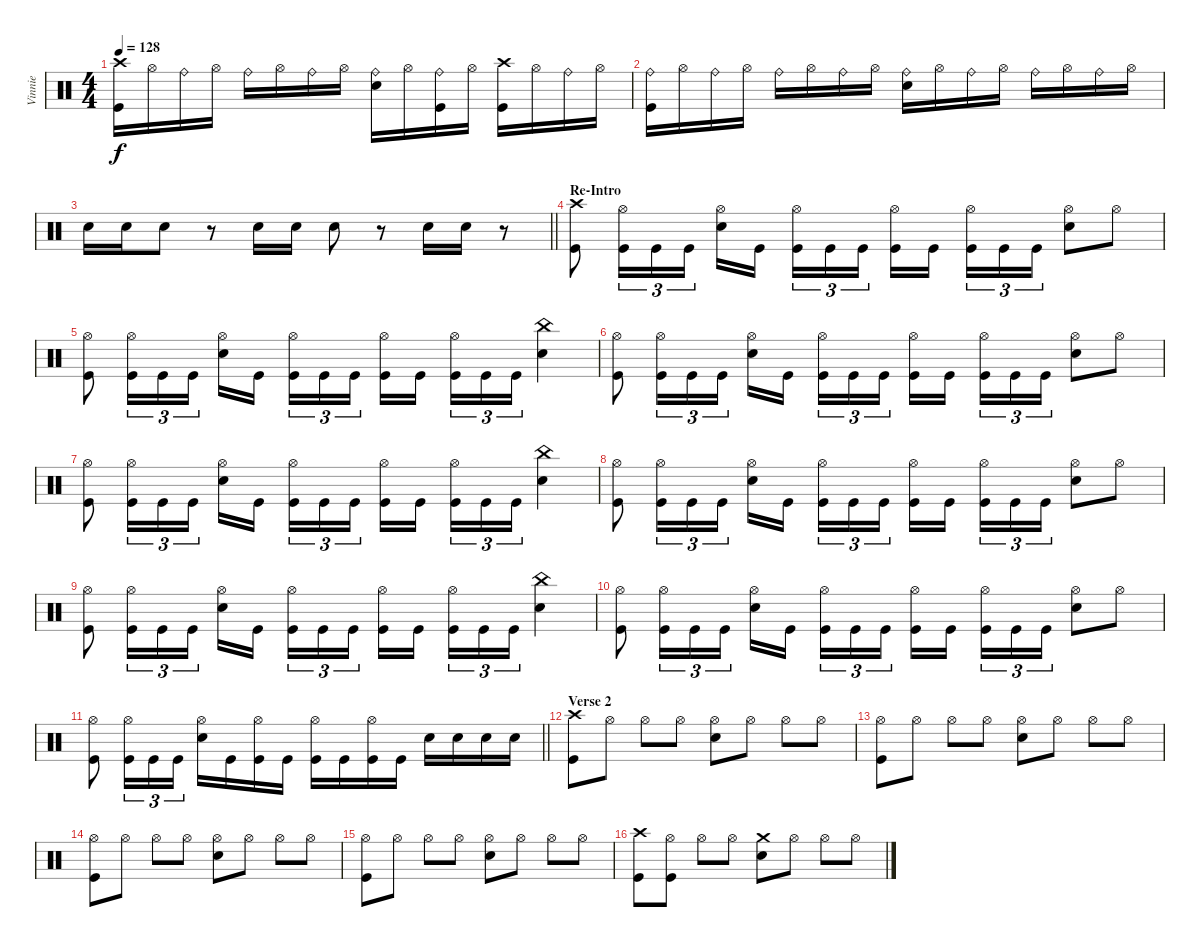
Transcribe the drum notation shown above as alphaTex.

\track ("Vinnie" "Vinnie") {instrument percussion}
\staff {score}
\articulation defaults
\ts (4 4)
\tempo 128
\clef neutral
\ks c
("Crash high (hit)" "Kick (hit)").16{dy f} "Hi-Hat (open)".16 "Ride (bell)".16 "Hi-Hat (open)".16 "Ride (bell)".16 "Hi-Hat (open)".16 "Ride (bell)".16 "Hi-Hat (open)".16 ("Ride (bell)" "Electric Snare (hit)").16 "Hi-Hat (open)".16 ("Ride (bell)" "Kick (hit)").16 "Hi-Hat (open)".16 ("Crash high (hit)" "Kick (hit)").16 "Hi-Hat (open)".16 "Ride (bell)".16 "Hi-Hat (open)".16 |
("Ride (bell)" "Kick (hit)").16 "Hi-Hat (open)".16 "Ride (bell)".16 "Hi-Hat (open)".16 "Ride (bell)".16 "Hi-Hat (open)".16 "Ride (bell)".16 "Hi-Hat (open)".16 ("Ride (bell)" "Electric Snare (hit)").16 "Hi-Hat (open)".16 "Ride (bell)".16 "Hi-Hat (open)".16 "Ride (bell)".16 "Hi-Hat (open)".16 "Ride (bell)".16 "Hi-Hat (open)".16 |
\barLineRight lightlight "Electric Snare (hit)".16 "Electric Snare (hit)".16 "Electric Snare (hit)".8
r.8 "Electric Snare (hit)".16 "Electric Snare (hit)".16 "Electric Snare (hit)".8 r.8 "Electric Snare (hit)".16 "Electric Snare (hit)".16 r.8 |
\section ("" "Re-Intro")
("Crash high (hit)" "Kick (hit)").8 ("Hi-Hat (open)" "Kick (hit)").16{tu (3 2)} "Kick (hit)".16{tu (3 2)} "Kick (hit)".16{tu (3 2)} ("Hi-Hat (open)" "Electric Snare (hit)").16 "Kick (hit)".16{beam splitsecondary} ("Hi-Hat (open)" "Kick (hit)").16{tu (3 2)} "Kick (hit)".16{tu (3 2)} "Kick (hit)".16{tu (3 2)} ("Hi-Hat (open)" "Kick (hit)").16 "Kick (hit)".16{beam splitsecondary} ("Hi-Hat (open)" "Kick (hit)").16{tu (3 2)} "Kick (hit)".16{tu (3 2)} "Kick (hit)".16{tu (3 2)} ("Hi-Hat (open)" "Electric Snare (hit)").8 "Hi-Hat (open)".8 |
("Hi-Hat (open)" "Kick (hit)").8 ("Hi-Hat (open)" "Kick (hit)").16{tu (3 2)} "Kick (hit)".16{tu (3 2)} "Kick (hit)".16{tu (3 2)} ("Hi-Hat (open)" "Electric Snare (hit)").16 "Kick (hit)".16{beam splitsecondary} ("Hi-Hat (open)" "Kick (hit)").16{tu (3 2)} "Kick (hit)".16{tu (3 2)} "Kick (hit)".16{tu (3 2)} ("Hi-Hat (open)" "Kick (hit)").16 "Kick (hit)".16{beam splitsecondary} ("Hi-Hat (open)" "Kick (hit)").16{tu (3 2)} "Kick (hit)".16{tu (3 2)} "Kick (hit)".16{tu (3 2)} ("China (hit)" "Electric Snare (hit)").4 |
("Hi-Hat (open)" "Kick (hit)").8 ("Hi-Hat (open)" "Kick (hit)").16{tu (3 2)} "Kick (hit)".16{tu (3 2)} "Kick (hit)".16{tu (3 2)} ("Hi-Hat (open)" "Electric Snare (hit)").16 "Kick (hit)".16{beam splitsecondary} ("Hi-Hat (open)" "Kick (hit)").16{tu (3 2)} "Kick (hit)".16{tu (3 2)} "Kick (hit)".16{tu (3 2)} ("Hi-Hat (open)" "Kick (hit)").16 "Kick (hit)".16{beam splitsecondary} ("Hi-Hat (open)" "Kick (hit)").16{tu (3 2)} "Kick (hit)".16{tu (3 2)} "Kick (hit)".16{tu (3 2)} ("Hi-Hat (open)" "Electric Snare (hit)").8 "Hi-Hat (open)".8 |
("Hi-Hat (open)" "Kick (hit)").8 ("Hi-Hat (open)" "Kick (hit)").16{tu (3 2)} "Kick (hit)".16{tu (3 2)} "Kick (hit)".16{tu (3 2)} ("Hi-Hat (open)" "Electric Snare (hit)").16 "Kick (hit)".16{beam splitsecondary} ("Hi-Hat (open)" "Kick (hit)").16{tu (3 2)} "Kick (hit)".16{tu (3 2)} "Kick (hit)".16{tu (3 2)} ("Hi-Hat (open)" "Kick (hit)").16 "Kick (hit)".16{beam splitsecondary} ("Hi-Hat (open)" "Kick (hit)").16{tu (3 2)} "Kick (hit)".16{tu (3 2)} "Kick (hit)".16{tu (3 2)} ("China (hit)" "Electric Snare (hit)").4 |
("Hi-Hat (open)" "Kick (hit)").8 ("Hi-Hat (open)" "Kick (hit)").16{tu (3 2)} "Kick (hit)".16{tu (3 2)} "Kick (hit)".16{tu (3 2)} ("Hi-Hat (open)" "Electric Snare (hit)").16 "Kick (hit)".16{beam splitsecondary} ("Hi-Hat (open)" "Kick (hit)").16{tu (3 2)} "Kick (hit)".16{tu (3 2)} "Kick (hit)".16{tu (3 2)} ("Hi-Hat (open)" "Kick (hit)").16 "Kick (hit)".16{beam splitsecondary} ("Hi-Hat (open)" "Kick (hit)").16{tu (3 2)} "Kick (hit)".16{tu (3 2)} "Kick (hit)".16{tu (3 2)} ("Hi-Hat (open)" "Electric Snare (hit)").8 "Hi-Hat (open)".8 |
("Hi-Hat (open)" "Kick (hit)").8 ("Hi-Hat (open)" "Kick (hit)").16{tu (3 2)} "Kick (hit)".16{tu (3 2)} "Kick (hit)".16{tu (3 2)} ("Hi-Hat (open)" "Electric Snare (hit)").16 "Kick (hit)".16{beam splitsecondary} ("Hi-Hat (open)" "Kick (hit)").16{tu (3 2)} "Kick (hit)".16{tu (3 2)} "Kick (hit)".16{tu (3 2)} ("Hi-Hat (open)" "Kick (hit)").16 "Kick (hit)".16{beam splitsecondary} ("Hi-Hat (open)" "Kick (hit)").16{tu (3 2)} "Kick (hit)".16{tu (3 2)} "Kick (hit)".16{tu (3 2)} ("China (hit)" "Electric Snare (hit)").4 |
("Hi-Hat (open)" "Kick (hit)").8 ("Hi-Hat (open)" "Kick (hit)").16{tu (3 2)} "Kick (hit)".16{tu (3 2)} "Kick (hit)".16{tu (3 2)} ("Hi-Hat (open)" "Electric Snare (hit)").16 "Kick (hit)".16{beam splitsecondary} ("Hi-Hat (open)" "Kick (hit)").16{tu (3 2)} "Kick (hit)".16{tu (3 2)} "Kick (hit)".16{tu (3 2)} ("Hi-Hat (open)" "Kick (hit)").16 "Kick (hit)".16{beam splitsecondary} ("Hi-Hat (open)" "Kick (hit)").16{tu (3 2)} "Kick (hit)".16{tu (3 2)} "Kick (hit)".16{tu (3 2)} ("Hi-Hat (open)" "Electric Snare (hit)").8 "Hi-Hat (open)".8 |
\barLineRight lightlight
("Hi-Hat (open)" "Kick (hit)").8 ("Hi-Hat (open)" "Kick (hit)").16{tu (3 2)} "Kick (hit)".16{tu (3 2)} "Kick (hit)".16{tu (3 2)} ("Hi-Hat (open)" "Electric Snare (hit)").16 "Kick (hit)".16 ("Hi-Hat (open)" "Kick (hit)").16 "Kick (hit)".16 ("Hi-Hat (open)" "Kick (hit)").16 "Kick (hit)".16 ("Hi-Hat (open)" "Kick (hit)").16 "Kick (hit)".16 "Electric Snare (hit)".16 "Electric Snare (hit)".16 "Electric Snare (hit)".16 "Electric Snare (hit)".16 |
\section ("" "Verse 2")
("Crash high (hit)" "Kick (hit)").8 "Hi-Hat (open)".8 "Hi-Hat (open)".8 "Hi-Hat (open)".8 ("Hi-Hat (open)" "Electric Snare (hit)").8 "Hi-Hat (open)".8 "Hi-Hat (open)".8 "Hi-Hat (open)".8 |
("Hi-Hat (open)" "Kick (hit)").8 "Hi-Hat (open)".8 "Hi-Hat (open)".8 "Hi-Hat (open)".8 ("Hi-Hat (open)" "Electric Snare (hit)").8 "Hi-Hat (open)".8 "Hi-Hat (open)".8 "Hi-Hat (open)".8 |
("Hi-Hat (open)" "Kick (hit)").8 "Hi-Hat (open)".8 "Hi-Hat (open)".8 "Hi-Hat (open)".8 ("Hi-Hat (open)" "Electric Snare (hit)").8 "Hi-Hat (open)".8 "Hi-Hat (open)".8 "Hi-Hat (open)".8 |
("Hi-Hat (open)" "Kick (hit)").8 "Hi-Hat (open)".8 "Hi-Hat (open)".8 "Hi-Hat (open)".8 ("Hi-Hat (open)" "Electric Snare (hit)").8 "Hi-Hat (open)".8 "Hi-Hat (open)".8 "Hi-Hat (open)".8 |
("Crash high (hit)" "Kick (hit)").8 ("Hi-Hat (open)" "Kick (hit)").8 "Hi-Hat (open)".8 "Hi-Hat (open)".8 ("Crash medium (hit)" "Electric Snare (hit)").8 "Hi-Hat (open)".8 "Hi-Hat (open)".8 "Hi-Hat (open)".8
